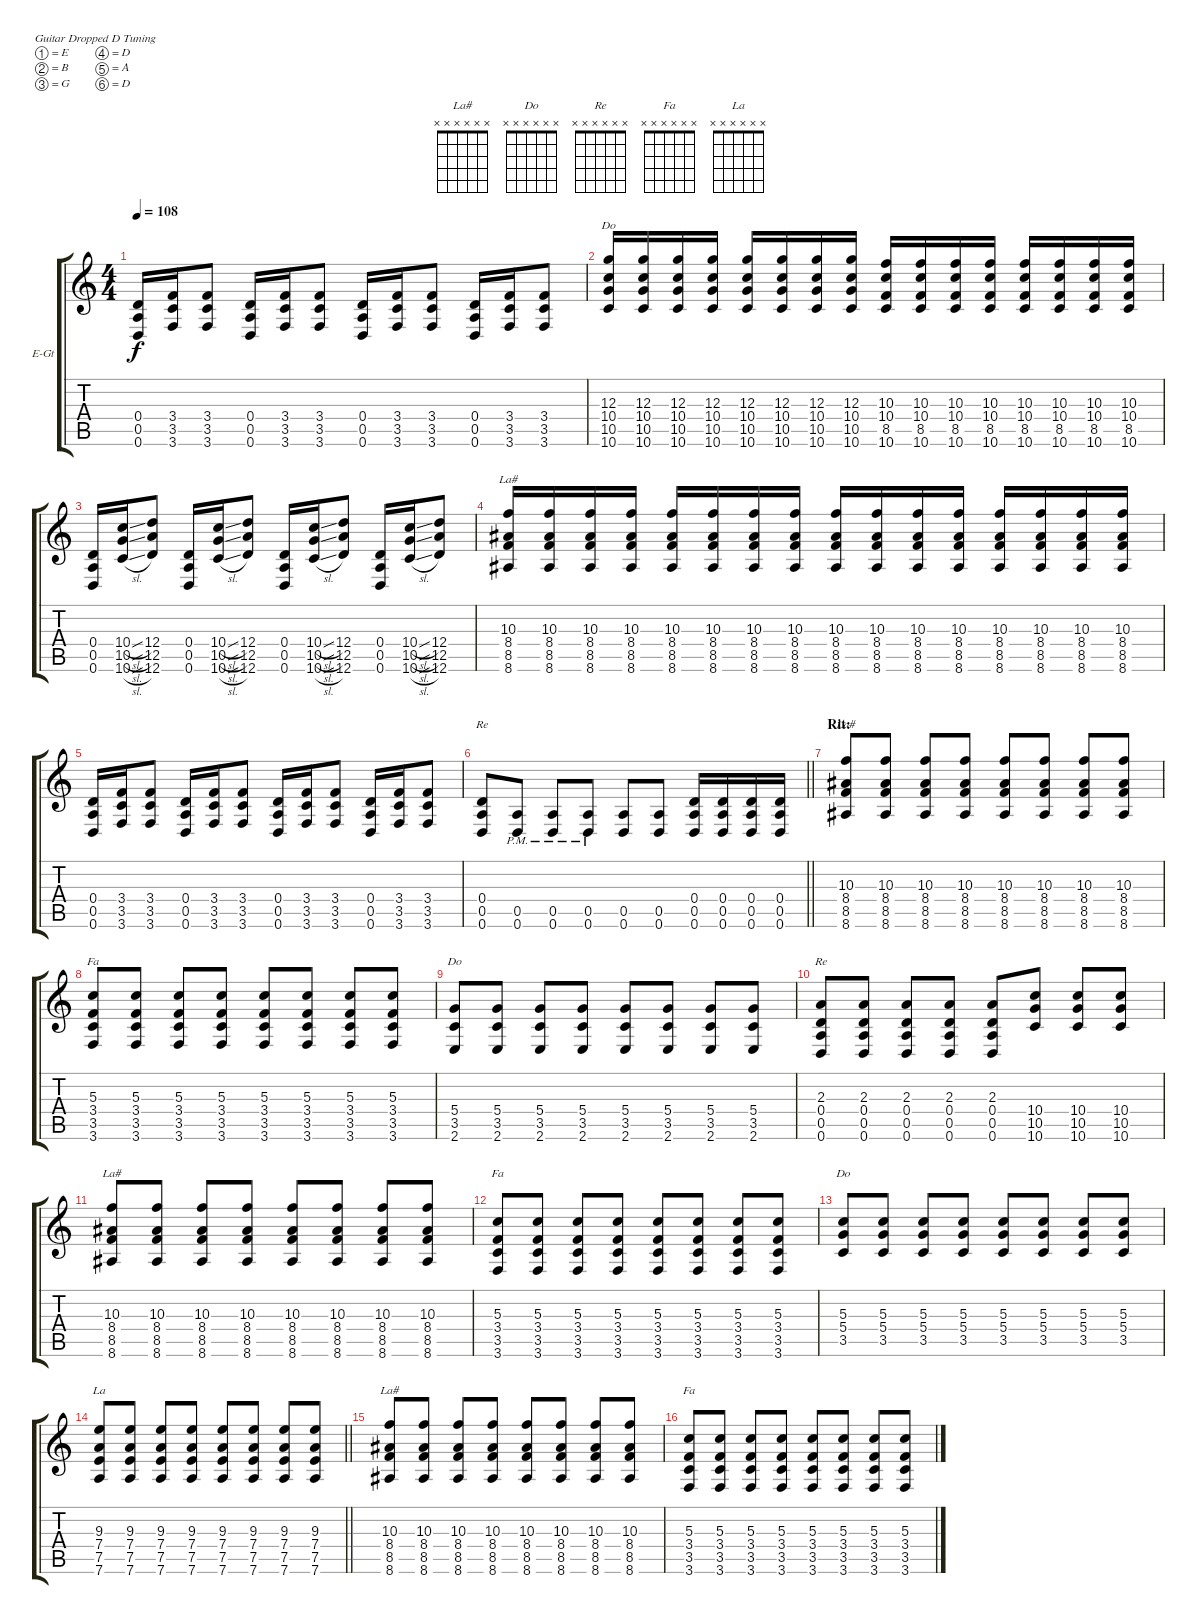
\bracketExtendMode groupsimilarinstruments
\firstSystemTrackNameOrientation horizontal
\otherSystemsTrackNameOrientation horizontal
\track ("Chitarra 2" "E-Gt") {instrument distortionguitar}
\staff {score tabs}
\tuning (E4 B3 G3 D3 A2 D2)
\chord ("La#" x x x x x x)
\chord ("Do" x x x x x x)
\chord ("Re" x x x x x x)
\chord ("Fa" x x x x x x)
\chord ("La" x x x x x x)
\ts (4 4)
\tempo 108
\clef g2
\ks c
(0.4 0.5 0.6).16{dy f} (3.4 3.5 3.6).16 (3.4 3.5 3.6).8 (0.4 0.5 0.6).16 (3.4 3.5 3.6).16 (3.4 3.5 3.6).8 (0.4 0.5 0.6).16 (3.4 3.5 3.6).16 (3.4 3.5 3.6).8 (0.4 0.5 0.6).16 (3.4 3.5 3.6).16 (3.4 3.5 3.6).8 |
(12.3 10.4 10.5 10.6).16{ch "Do"} (12.3 10.4 10.5 10.6).16 (12.3 10.4 10.5 10.6).16 (12.3 10.4 10.5 10.6).16 (12.3 10.4 10.5 10.6).16 (12.3 10.4 10.5 10.6).16 (12.3 10.4 10.5 10.6).16 (12.3 10.4 10.5 10.6).16 (10.3 10.4 8.5 10.6).16 (10.3 10.4 8.5 10.6).16 (10.3 10.4 8.5 10.6).16 (10.3 10.4 8.5 10.6).16 (10.3 10.4 8.5 10.6).16 (10.3 10.4 8.5 10.6).16 (10.3 10.4 8.5 10.6).16 (10.3 10.4 8.5 10.6).16 |
(0.4 0.5 0.6).16 (10.4{sl} 10.5{sl} 10.6{sl}).16 (12.4 12.5 12.6).8 (0.4 0.5 0.6).16 (10.4{sl} 10.5{sl} 10.6{sl}).16 (12.4 12.5 12.6).8 (0.4 0.5 0.6).16 (10.4{sl} 10.5{sl} 10.6{sl}).16 (12.4 12.5 12.6).8 (0.4 0.5 0.6).16 (10.4{sl} 10.5{sl} 10.6{sl}).16 (12.4 12.5 12.6).8 |
(10.3 8.4 8.5 8.6).16{ch "La#"} (10.3 8.4 8.5 8.6).16 (10.3 8.4 8.5 8.6).16 (10.3 8.4 8.5 8.6).16 (10.3 8.4 8.5 8.6).16 (10.3 8.4 8.5 8.6).16 (10.3 8.4 8.5 8.6).16 (10.3 8.4 8.5 8.6).16 (10.3 8.4 8.5 8.6).16 (10.3 8.4 8.5 8.6).16 (10.3 8.4 8.5 8.6).16 (10.3 8.4 8.5 8.6).16 (10.3 8.4 8.5 8.6).16 (10.3 8.4 8.5 8.6).16 (10.3 8.4 8.5 8.6).16 (10.3 8.4 8.5 8.6).16 |
(0.4 0.5 0.6).16 (3.4 3.5 3.6).16 (3.4 3.5 3.6).8 (0.4 0.5 0.6).16 (3.4 3.5 3.6).16 (3.4 3.5 3.6).8 (0.4 0.5 0.6).16 (3.4 3.5 3.6).16 (3.4 3.5 3.6).8 (0.4 0.5 0.6).16 (3.4 3.5 3.6).16 (3.4 3.5 3.6).8 |
\barLineRight lightlight
(0.4 0.5 0.6).8{ch "Re"} (0.5{pm} 0.6{pm}).8 (0.5{pm} 0.6{pm}).8 (0.5{pm} 0.6{pm}).8 (0.5 0.6).8 (0.5 0.6).8 (0.4 0.5 0.6).16 (0.4 0.5 0.6).16 (0.4 0.5 0.6).16 (0.4 0.5 0.6).16 |
\section ("" "Rit:")
(10.3 8.4 8.5 8.6).8{ch "La#"} (10.3 8.4 8.5 8.6).8 (10.3 8.4 8.5 8.6).8 (10.3 8.4 8.5 8.6).8 (10.3 8.4 8.5 8.6).8 (10.3 8.4 8.5 8.6).8 (10.3 8.4 8.5 8.6).8 (10.3 8.4 8.5 8.6).8 |
(5.3 3.4 3.5 3.6).8{ch "Fa"} (5.3 3.4 3.5 3.6).8 (5.3 3.4 3.5 3.6).8 (5.3 3.4 3.5 3.6).8 (5.3 3.4 3.5 3.6).8 (5.3 3.4 3.5 3.6).8 (5.3 3.4 3.5 3.6).8 (5.3 3.4 3.5 3.6).8 |
(5.4 3.5 2.6).8{ch "Do"} (5.4 3.5 2.6).8 (5.4 3.5 2.6).8 (5.4 3.5 2.6).8 (5.4 3.5 2.6).8 (5.4 3.5 2.6).8 (5.4 3.5 2.6).8 (5.4 3.5 2.6).8 |
(2.3 0.4 0.5 0.6).8{ch "Re"} (2.3 0.4 0.5 0.6).8 (2.3 0.4 0.5 0.6).8 (2.3 0.4 0.5 0.6).8 (2.3 0.4 0.5 0.6).8 (10.4 10.5 10.6).8 (10.4 10.5 10.6).8 (10.4 10.5 10.6).8 |
(10.3 8.4 8.5 8.6).8{ch "La#"} (10.3 8.4 8.5 8.6).8 (10.3 8.4 8.5 8.6).8 (10.3 8.4 8.5 8.6).8 (10.3 8.4 8.5 8.6).8 (10.3 8.4 8.5 8.6).8 (10.3 8.4 8.5 8.6).8 (10.3 8.4 8.5 8.6).8 |
(5.3 3.4 3.5 3.6).8{ch "Fa"} (5.3 3.4 3.5 3.6).8 (5.3 3.4 3.5 3.6).8 (5.3 3.4 3.5 3.6).8 (5.3 3.4 3.5 3.6).8 (5.3 3.4 3.5 3.6).8 (5.3 3.4 3.5 3.6).8 (5.3 3.4 3.5 3.6).8 |
(5.3 5.4 3.5).8{ch "Do"} (5.3 5.4 3.5).8 (5.3 5.4 3.5).8 (5.3 5.4 3.5).8 (5.3 5.4 3.5).8 (5.3 5.4 3.5).8 (5.3 5.4 3.5).8 (5.3 5.4 3.5).8 |
\barLineRight lightlight
(9.3 7.4 7.5 7.6).8{ch "La"} (9.3 7.4 7.5 7.6).8 (9.3 7.4 7.5 7.6).8 (9.3 7.4 7.5 7.6).8 (9.3 7.4 7.5 7.6).8 (9.3 7.4 7.5 7.6).8 (9.3 7.4 7.5 7.6).8 (9.3 7.4 7.5 7.6).8 |
(10.3 8.4 8.5 8.6).8{ch "La#"} (10.3 8.4 8.5 8.6).8 (10.3 8.4 8.5 8.6).8 (10.3 8.4 8.5 8.6).8 (10.3 8.4 8.5 8.6).8 (10.3 8.4 8.5 8.6).8 (10.3 8.4 8.5 8.6).8 (10.3 8.4 8.5 8.6).8 |
(5.3 3.4 3.5 3.6).8{ch "Fa"} (5.3 3.4 3.5 3.6).8 (5.3 3.4 3.5 3.6).8 (5.3 3.4 3.5 3.6).8 (5.3 3.4 3.5 3.6).8 (5.3 3.4 3.5 3.6).8 (5.3 3.4 3.5 3.6).8 (5.3 3.4 3.5 3.6).8
